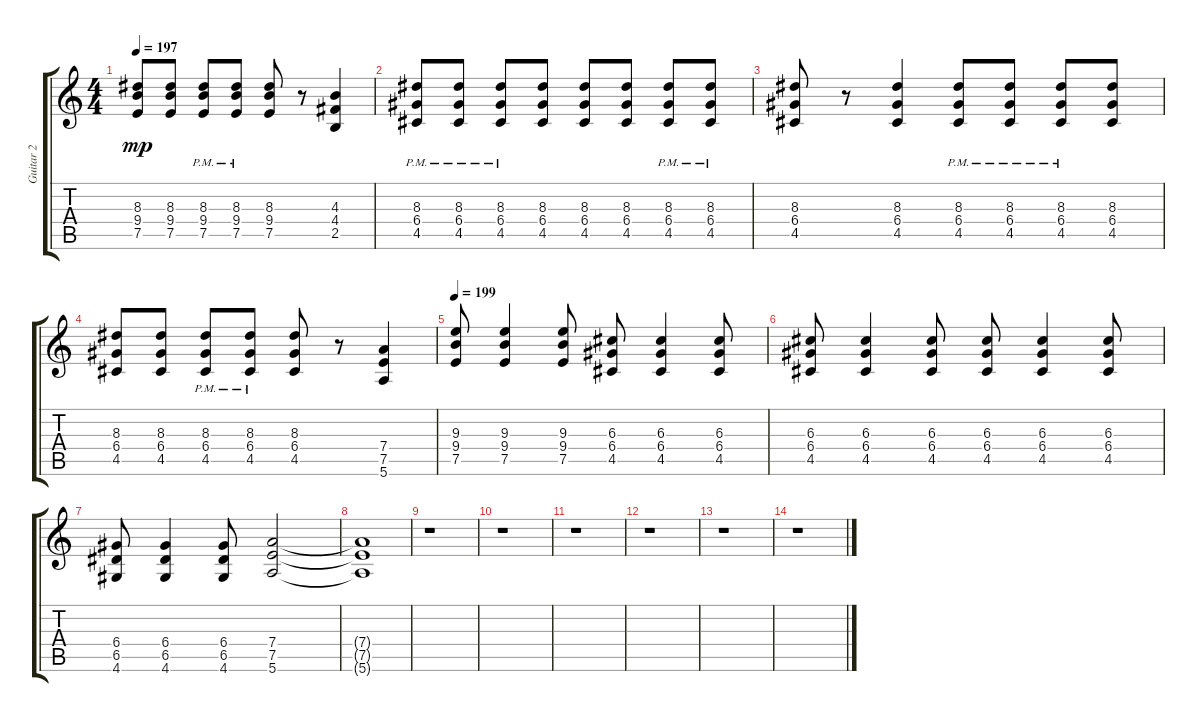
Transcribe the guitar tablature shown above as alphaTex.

\track ("Guitar 2" "Guitar 2") {instrument overdrivenguitar}
\staff {score tabs}
\tuning (E4 B3 G3 D3 A2 E2) {hide}
\ts (4 4)
\tempo 197
\clef g2
\ks c
(8.3 9.4 7.5).8{dy mp} (8.3 9.4 7.5).8 (8.3{pm} 9.4{pm} 7.5{pm}).8 (8.3{pm} 9.4{pm} 7.5{pm}).8 (8.3 9.4 7.5).8 r.8 (4.3 4.4 2.5).4 |
(8.3{pm} 6.4{pm} 4.5{pm}).8 (8.3{pm} 6.4{pm} 4.5{pm}).8 (8.3{pm} 6.4{pm} 4.5{pm}).8 (8.3 6.4 4.5).8 (8.3 6.4 4.5).8 (8.3 6.4 4.5).8 (8.3{pm} 6.4{pm} 4.5{pm}).8 (8.3{pm} 6.4{pm} 4.5{pm}).8 |
(8.3 6.4 4.5).8 r.8 (8.3 6.4 4.5).4 (8.3{pm} 6.4{pm} 4.5{pm}).8 (8.3{pm} 6.4{pm} 4.5{pm}).8 (8.3{pm} 6.4{pm} 4.5{pm}).8 (8.3 6.4 4.5).8 |
(8.3 6.4 4.5).8 (8.3 6.4 4.5).8 (8.3{pm} 6.4{pm} 4.5{pm}).8 (8.3{pm} 6.4{pm} 4.5{pm}).8 (8.3 6.4 4.5).8 r.8 (7.4 7.5 5.6).4 |
\tempo 199
(9.3 9.4 7.5).8 (9.3 9.4 7.5).4 (9.3 9.4 7.5).8 (6.3 6.4 4.5).8 (6.3 6.4 4.5).4 (6.3 6.4 4.5).8 |
(6.3 6.4 4.5).8 (6.3 6.4 4.5).4 (6.3 6.4 4.5).8 (6.3 6.4 4.5).8 (6.3 6.4 4.5).4 (6.3 6.4 4.5).8 |
(6.4 6.5 4.6).8 (6.4 6.5 4.6).4 (6.4 6.5 4.6).8 (7.4 7.5 5.6).2 |
(7.4{t} 7.5{t} 5.6{t}).1 |
r.1 |
r.1 |
r.1 |
r.1 |
r.1 |
r.1
